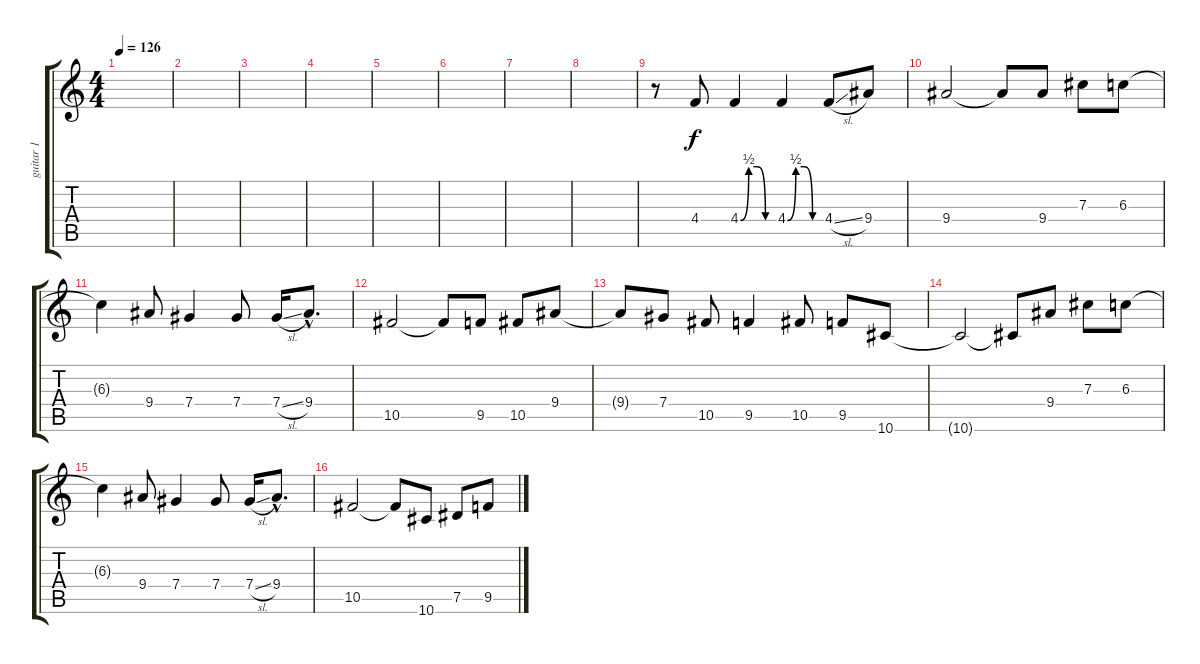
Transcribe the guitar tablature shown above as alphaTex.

\track ("guitar 1" "guitar 1") {instrument distortionguitar}
\staff {score tabs}
\tuning (Eb4 Bb3 Gb3 Db3 Ab2 Eb2) {hide}
\ts (4 4)
\tempo 126
\clef g2
\ks c
|
|
|
|
|
|
|
|
r.8 4.4.8 4.4{be (custom 0 0 15 2 30 2 45 0 60 0)}.4 4.4{be (custom 0 0 15 2 30 2 45 0 60 0)}.4 4.4{sl}.8 9.4.8 |
9.4.2 9.4{t}.8 9.4.8 7.3.8 6.3.8 |
6.3{t}.4 9.4.8 7.4.4 7.4.8 7.4{sl}.16 9.4{hac}.8{d} |
10.5.2 10.5{t}.8 9.5.8 10.5.8 9.4.8 |
9.4{t}.8 7.4.8 10.5.8 9.5.4 10.5.8 9.5.8 10.6.8 |
10.6{t}.2 10.6{t}.8 9.4.8 7.3.8 6.3.8 |
6.3{t}.4 9.4.8 7.4.4 7.4.8 7.4{sl}.16 9.4{hac}.8{d} |
10.5.2 10.5{t}.8 10.6.8 7.5.8 9.5.8
